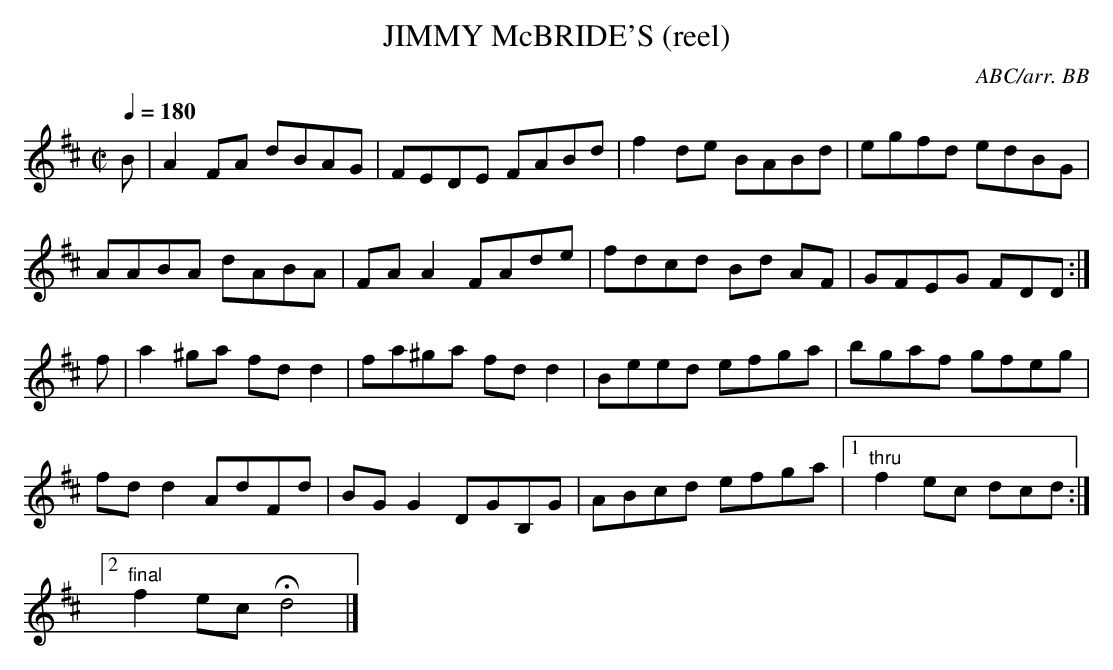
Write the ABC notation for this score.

X:1
T:JIMMY McBRIDE'S (reel)
C:ABC/arr. BB
Q:1/4=180
M:C|
L:1/8
K:D % "transposed from C"
B|A2FA dBAG|FEDE FABd|f2de BABd|egfd edBG|
AABA dABA|FAA2 FAde|fdcd Bd AF|GFEG FDD :|
f|a2^ga fdd2|fa^ga fdd2|Beed efga|bgaf gfeg|
fdd2 AdFd|BGG2 DGB,G|ABcd efga|1 "thru"f2ec dcd :|
[2 "final"f2ec Hd4|]
